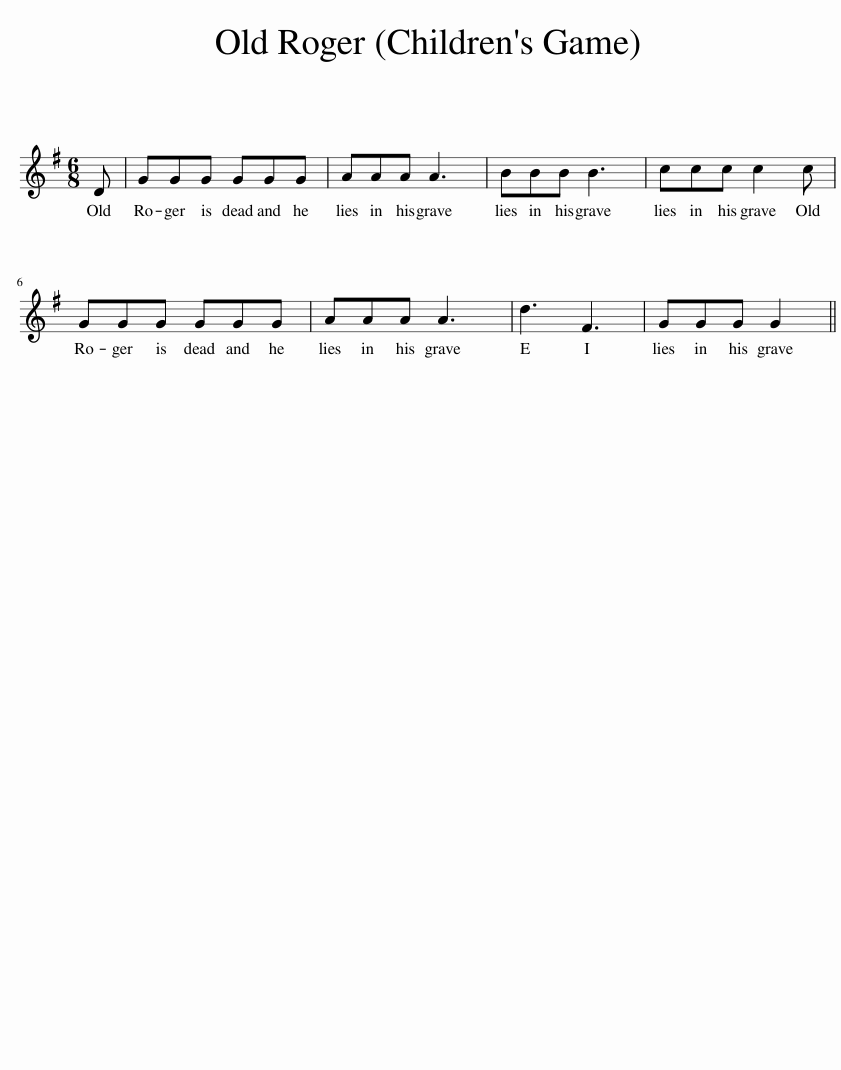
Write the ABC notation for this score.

X:1
L:1/8
M:6/8
I:linebreak $
K:G
V:1 treble
V:1
 D | GGG GGG | AAA A3 | BBB B3 | ccc c2 c |$ %5
 GGG GGG | AAA A3 | d3 F3 | GGG G2 || %9
